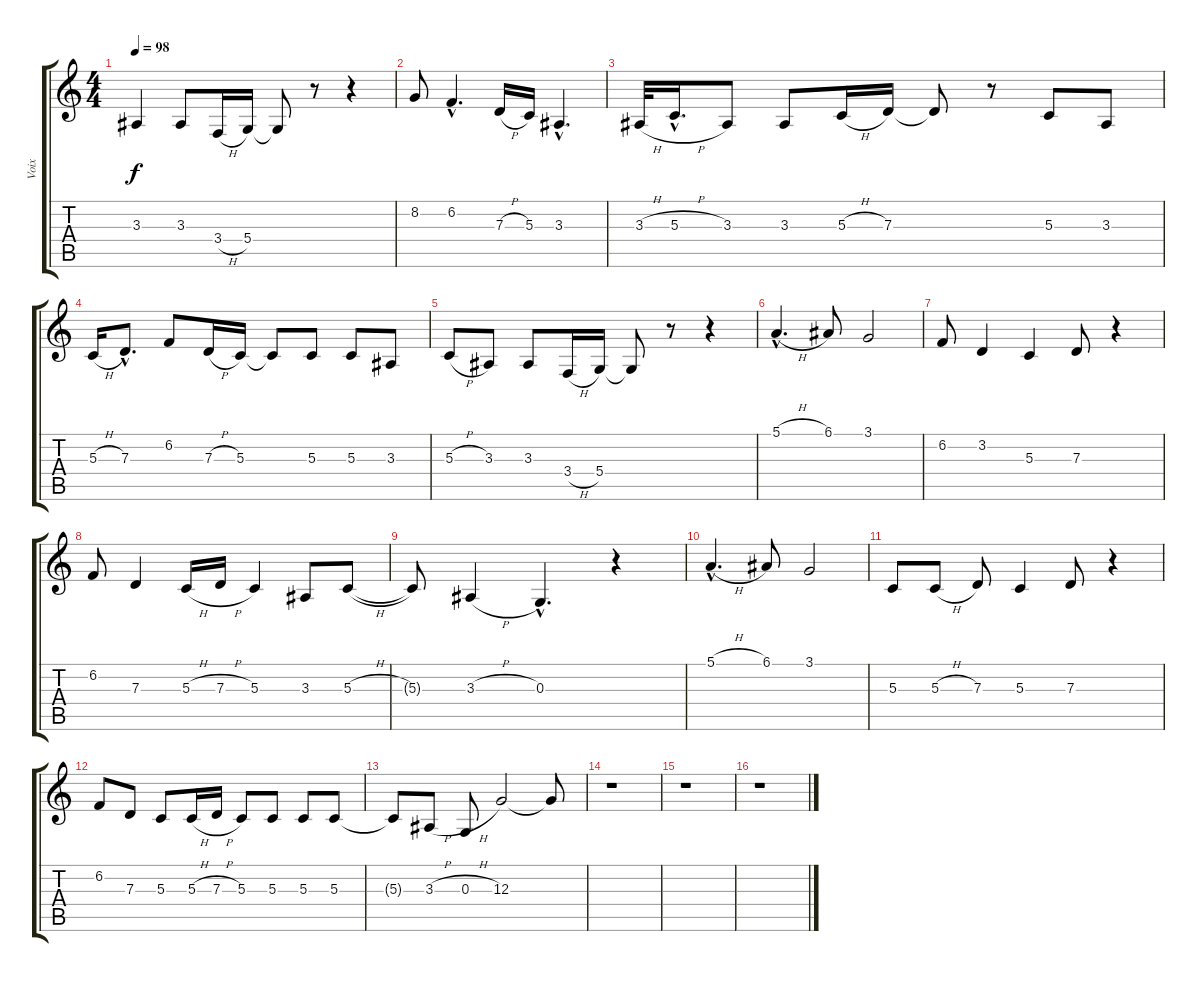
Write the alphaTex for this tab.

\track ("Voix" "Voix") {instrument voiceoohs}
\staff {score tabs}
\tuning (E4 B3 G3 D3 A2 E2) {hide}
\ts (4 4)
\tempo 98
\clef g2
\ks c
3.3.4{dy f} 3.3.8 3.4{h}.16 5.4.16 5.4{t}.8 r.8 r.4 |
8.2.8 6.2{hac}.4{d} 7.3{h}.16 5.3.16 3.3{hac}.4{d} |
3.3{h}.32 5.3{h hac}.16{d} 3.3.8 3.3.8 5.3{h}.16 7.3.16 7.3{t}.8 r.8 5.3.8 3.3.8 |
5.3{h}.16 7.3{hac}.8{d} 6.2.8 7.3{h}.16 5.3.16 5.3{t}.8 5.3.8 5.3.8 3.3.8 |
5.3{h}.8 3.3.8 3.3.8 3.4{h}.16 5.4.16 5.4{t}.8 r.8 r.4 |
5.1{h hac}.4{d} 6.1.8 3.1.2 |
6.2.8 3.2.4 5.3.4 7.3.8 r.4 |
6.2.8 7.3.4 5.3{h}.16 7.3{h}.16 5.3.4 3.3.8 5.3{h}.8 |
5.3{t}.8 3.3{h}.4 0.3{hac}.4{d} r.4 |
5.1{h hac}.4{d} 6.1.8 3.1.2 |
5.3.8 5.3{h}.8 7.3.8 5.3.4 7.3.8 r.4 |
6.2.8 7.3.8 5.3.8 5.3{h}.16 7.3{h}.16 5.3.8 5.3.8 5.3.8 5.3.8 |
5.3{t}.8 3.3{h}.8 0.3{h}.8 12.3.2 12.3{t}.8 |
r.1 |
r.1 |
r.1
